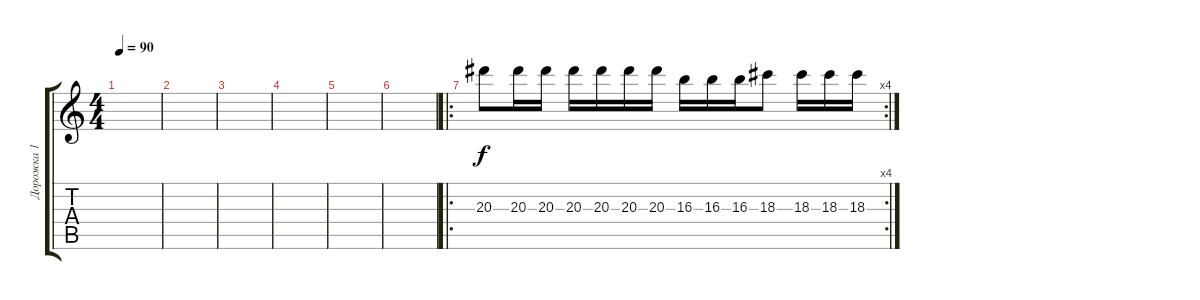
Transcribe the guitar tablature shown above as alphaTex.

\track ("Дорожка 1" "Дорожка 1") {instrument overdrivenguitar}
\staff {score tabs}
\tuning (E4 B3 G3 D3 A2 E2) {hide}
\ts (4 4)
\tempo 90
\clef g2
\ks c
|
|
|
|
|
|
\ro
\rc 4
20.3.8 20.3.16 20.3.16 20.3.16 20.3.16 20.3.16 20.3.16 16.3.16 16.3.16 16.3.16 18.3.8 18.3.16 18.3.16 18.3.16
